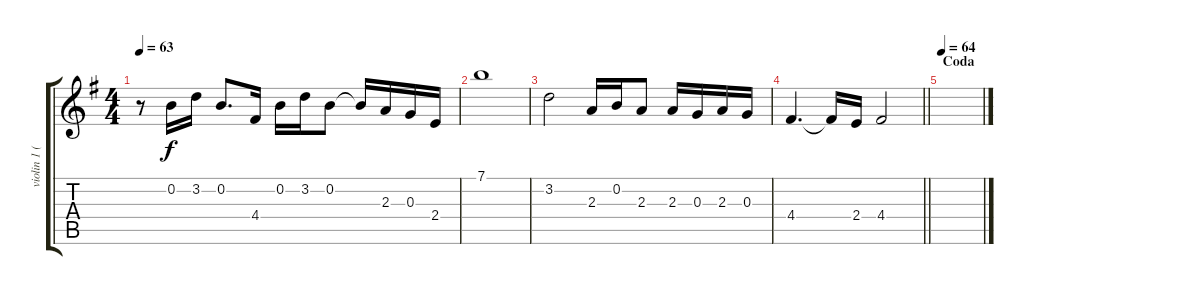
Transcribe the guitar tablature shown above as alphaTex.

\track ("violin 1 (+12)" "violin 1 (") {instrument violin}
\staff {score tabs}
\tuning (E5 B4 G4 D4 A3 E3) {hide}
\ts (4 4)
\tempo 63
\clef g2
\ks g
r.8{dy f} 0.2.16 3.2.16 0.2.8{d} 4.4.16 0.2.16 3.2.16 0.2.8 0.2{t}.16 2.3.16 0.3.16 2.4.16 |
7.1.1 |
3.2.2 2.3.16 0.2.16 2.3.8 2.3.16 0.3.16 2.3.16 0.3.16 |
\barLineRight lightlight
4.4.4{d} 4.4{t}.16 2.4.16 4.4.2 |
\section ("" "Coda")
\tempo 64
